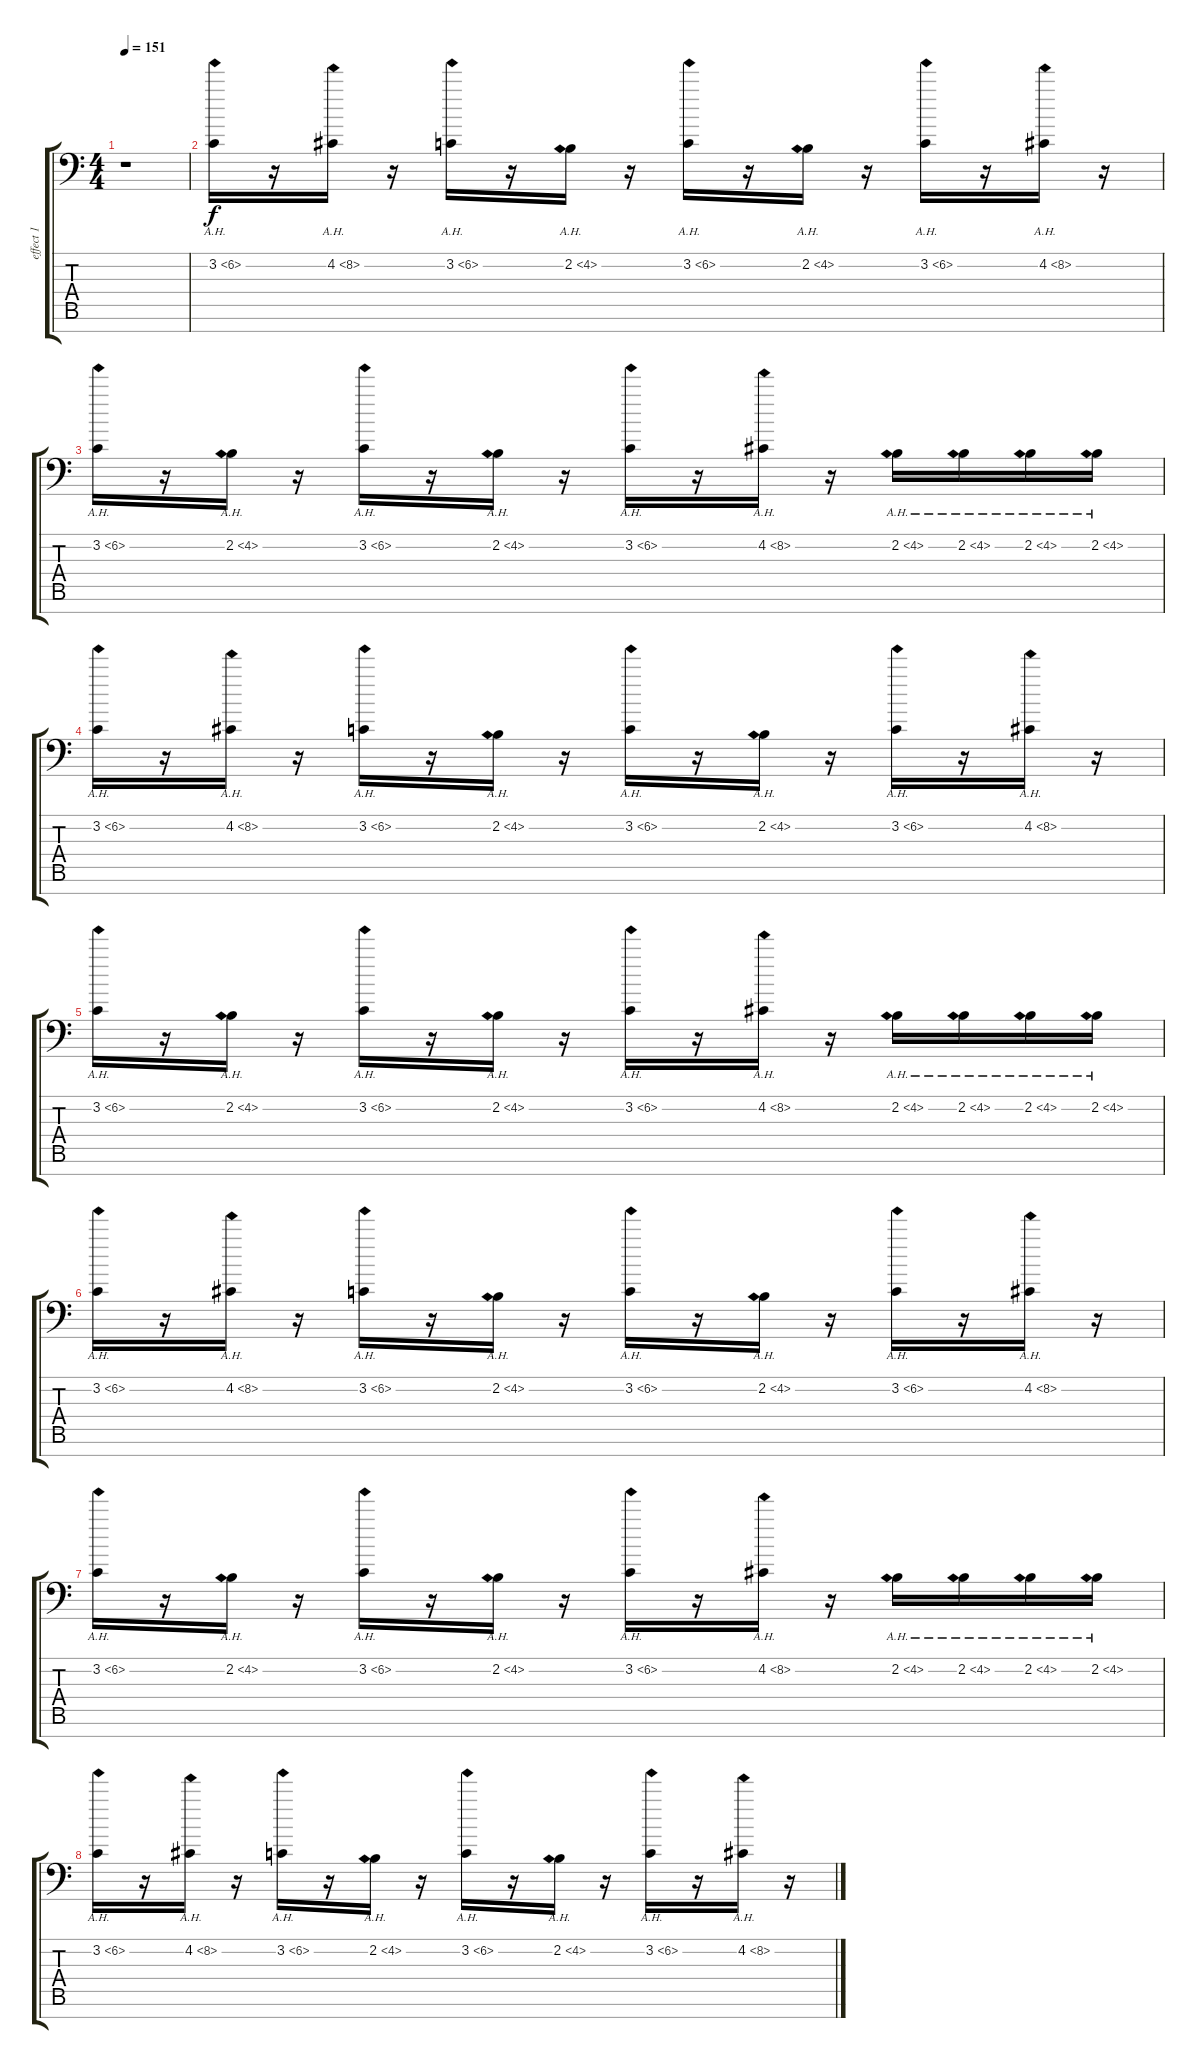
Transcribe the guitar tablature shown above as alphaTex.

\track ("effect 1" "effect 1") {instrument lead4chiff}
\staff {score tabs}
\tuning (D4 A3 F3 C3 G2 D2 A1) {hide}
\ts (4 4)
\tempo 151
\clef f4
\ks c
r.1{dy f} |
3.2{ah 3}.16 r.16 4.2{ah 4}.16 r.16 3.2{ah 3}.16 r.16 2.2{ah 2}.16 r.16 3.2{ah 3}.16 r.16 2.2{ah 2}.16 r.16 3.2{ah 3}.16 r.16 4.2{ah 4}.16 r.16 |
3.2{ah 3}.16 r.16 2.2{ah 2}.16 r.16 3.2{ah 3}.16 r.16 2.2{ah 2}.16 r.16 3.2{ah 3}.16 r.16 4.2{ah 4}.16 r.16 2.2{ah 2}.16 2.2{ah 2}.16 2.2{ah 2}.16 2.2{ah 2}.16 |
3.2{ah 3}.16 r.16 4.2{ah 4}.16 r.16 3.2{ah 3}.16 r.16 2.2{ah 2}.16 r.16 3.2{ah 3}.16 r.16 2.2{ah 2}.16 r.16 3.2{ah 3}.16 r.16 4.2{ah 4}.16 r.16 |
3.2{ah 3}.16 r.16 2.2{ah 2}.16 r.16 3.2{ah 3}.16 r.16 2.2{ah 2}.16 r.16 3.2{ah 3}.16 r.16 4.2{ah 4}.16 r.16 2.2{ah 2}.16 2.2{ah 2}.16 2.2{ah 2}.16 2.2{ah 2}.16 |
3.2{ah 3}.16 r.16 4.2{ah 4}.16 r.16 3.2{ah 3}.16 r.16 2.2{ah 2}.16 r.16 3.2{ah 3}.16 r.16 2.2{ah 2}.16 r.16 3.2{ah 3}.16 r.16 4.2{ah 4}.16 r.16 |
3.2{ah 3}.16 r.16 2.2{ah 2}.16 r.16 3.2{ah 3}.16 r.16 2.2{ah 2}.16 r.16 3.2{ah 3}.16 r.16 4.2{ah 4}.16 r.16 2.2{ah 2}.16 2.2{ah 2}.16 2.2{ah 2}.16 2.2{ah 2}.16 |
3.2{ah 3}.16 r.16 4.2{ah 4}.16 r.16 3.2{ah 3}.16 r.16 2.2{ah 2}.16 r.16 3.2{ah 3}.16 r.16 2.2{ah 2}.16 r.16 3.2{ah 3}.16 r.16 4.2{ah 4}.16 r.16
